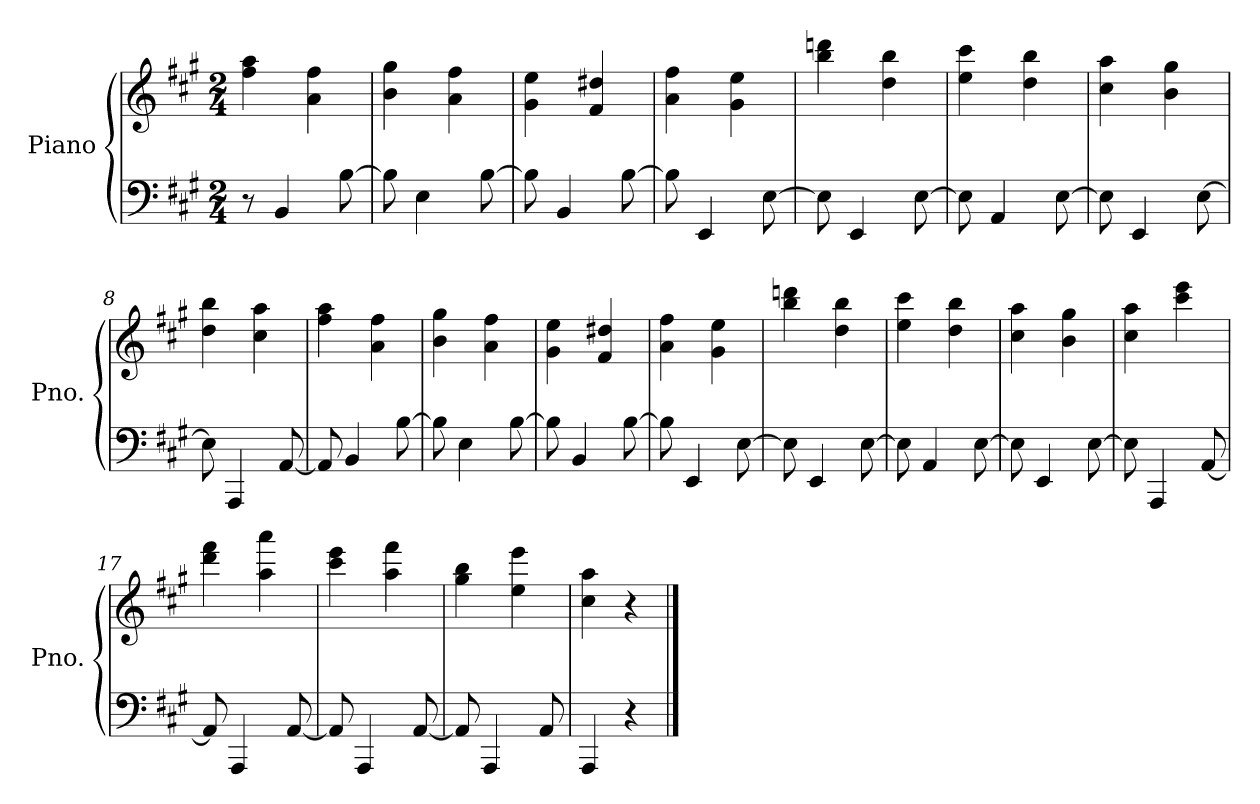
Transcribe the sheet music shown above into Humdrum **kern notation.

**kern	**kern
*part1	*part1
*staff2	*staff1
*I"Piano	*
*I'Pno.	*
*clefF4	*clefG2
*k[f#c#g#]	*k[f#c#g#]
*M2/4	*M2/4
=1	=1
8r	4ff#\ 4aa\
4BB/	.
.	4a\ 4ff#\
[8B\	.
=2	=2
8B\]	4b\ 4gg#\
4E\	.
.	4a\ 4ff#\
[8B\	.
=3	=3
8B\]	4g#\ 4ee\
4BB/	.
.	4f#/ 4dd#X/
[8B\	.
=4	=4
8B\]	4a\ 4ff#\
4EE/	.
.	4g#\ 4ee\
[8E\	.
=5	=5
8E\]	4bb\ 4dddn\
4EE/	.
.	4dd\ 4bb\
[8E\	.
!!LO:LB:g=z
=6	=6
8E\]	4ee\ 4ccc#\
4AA/	.
.	4dd\ 4bb\
[8E\	.
=7	=7
8E\]	4cc#\ 4aa\
4EE/	.
.	4b\ 4gg#\
[8E\	.
=8	=8
8E\]	4dd\ 4bb\
4AAA/	.
.	4cc#\ 4aa\
[8AA/	.
=9	=9
8AA/]	4ff#\ 4aa\
4BB/	.
.	4a\ 4ff#\
[8B\	.
=10	=10
8B\]	4b\ 4gg#\
4E\	.
.	4a\ 4ff#\
[8B\	.
!!LO:LB:g=z
=11	=11
8B\]	4g#\ 4ee\
4BB/	.
.	4f#/ 4dd#X/
[8B\	.
=12	=12
8B\]	4a\ 4ff#\
4EE/	.
.	4g#\ 4ee\
[8E\	.
=13	=13
8E\]	4bb\ 4dddn\
4EE/	.
.	4dd\ 4bb\
[8E\	.
=14	=14
8E\]	4ee\ 4ccc#\
4AA/	.
.	4dd\ 4bb\
[8E\	.
=15	=15
8E\]	4cc#\ 4aa\
4EE/	.
.	4b\ 4gg#\
[8E\	.
!!LO:LB:g=z
=16	=16
8E\]	4cc#\ 4aa\
4AAA/	.
.	4ccc#\ 4eee\
[8AA/	.
=17	=17
8AA/]	4ddd\ 4fff#\
4AAA/	.
.	4aa\ 4aaa\
[8AA/	.
=18	=18
8AA/]	4ccc#\ 4eee\
4AAA/	.
.	4aa\ 4fff#\
[8AA/	.
=19	=19
8AA/]	4gg#\ 4bb\
4AAA/	.
.	4ee\ 4eee\
8AA/	.
=20	=20
4AAA/	4cc#\ 4aa\
4r	4r
==	==
*-	*-
